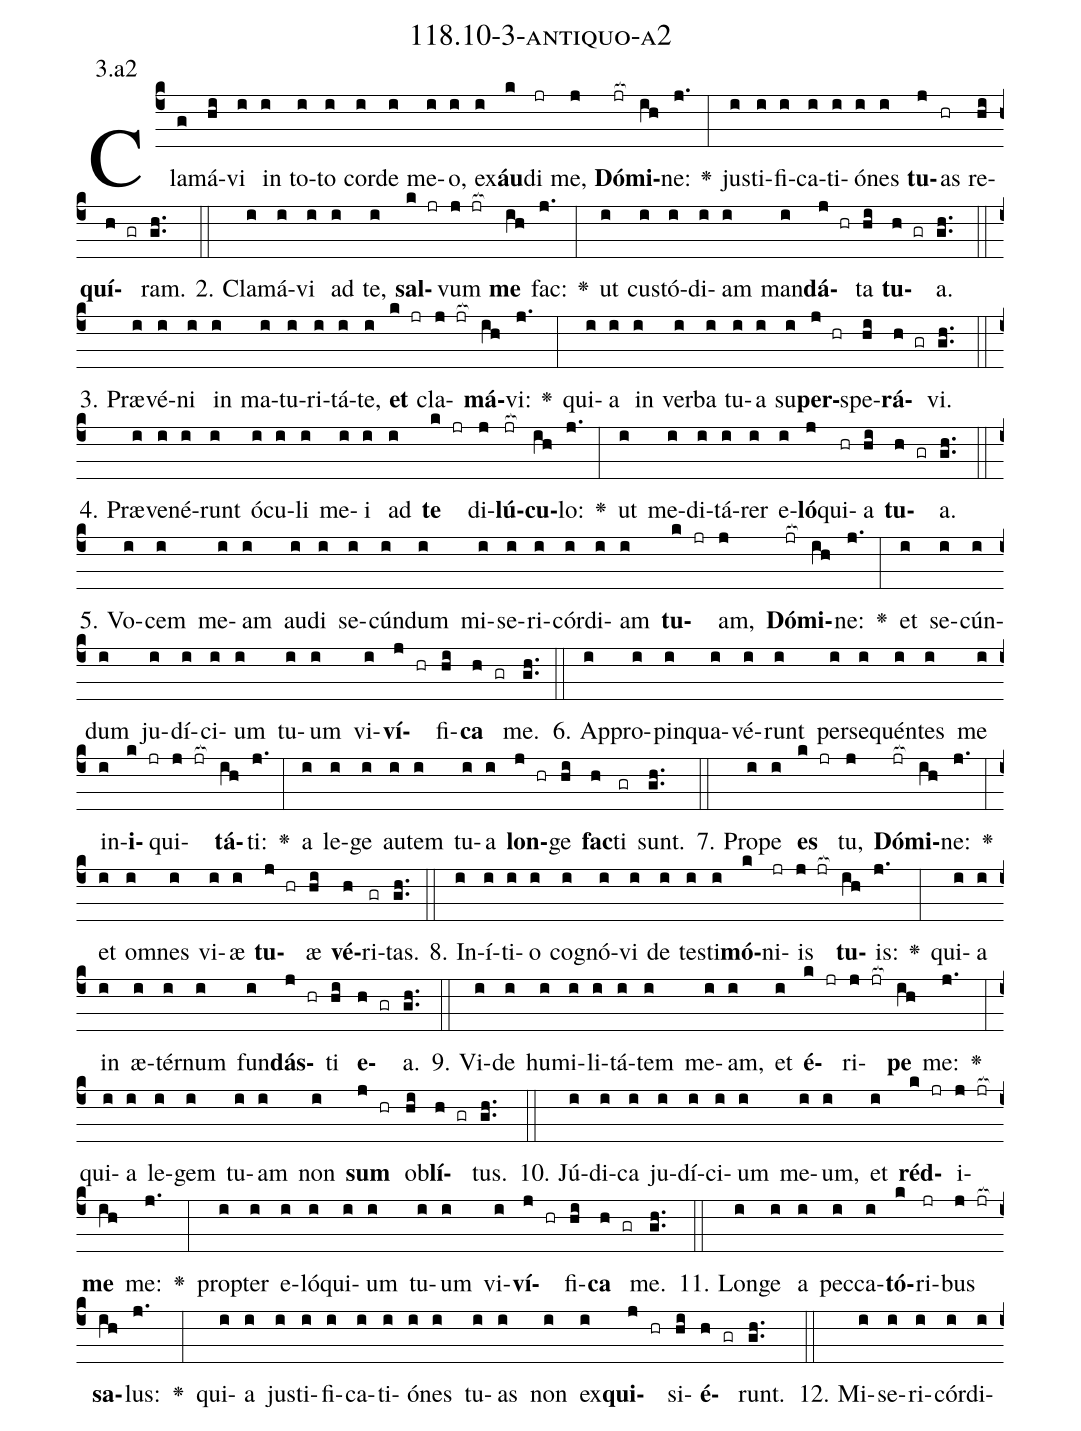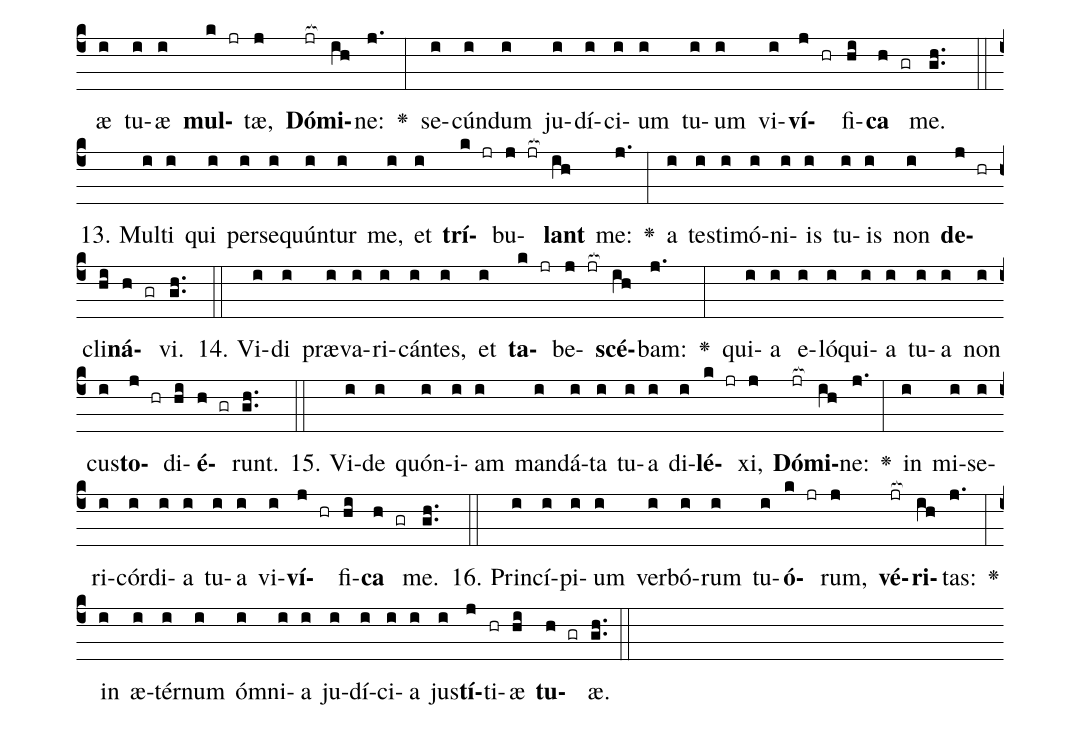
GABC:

name: 118.10-3-antiquo-a2;
annotation: 3.a2;
%%
(c4)Cla(g)má(hi)vi(i) in(i) to(i)to(i) cor(i)de(i) me(i)o,(i) ex(i)<b>áu</b>(k)di(jr) me,(j) <b>Dó</b>(jr[ocb:1{])<b>mi</b>(ih[ocb:0}])ne:(j.) <v>\greheightstar</v>(:) jus(i)ti(i)fi(i)ca(i)ti(i)ó(i)nes(i) <b>tu</b>(j)as(hr) re(hi)<b>quí</b>(h gr)ram.(gh..) (::)
2. Cla(i)má(i)vi(i) ad(i) te,(i) <b>sal</b>(k jr)vum(j jr[ocb:1{]) <b>me</b>(ih[ocb:0}]) fac:(j.) <v>\greheightstar</v>(:) ut(i) cus(i)tó(i)di(i)am(i) man(i)<b>dá</b>(j hr)ta(hi) <b>tu</b>(h gr)a.(gh..) (::)
3. Præ(i)vé(i)ni(i) in(i) ma(i)tu(i)ri(i)tá(i)te,(i) <b>et</b>(k jr) cla(j jr[ocb:1{])<b>má</b>(ih[ocb:0}])vi:(j.) <v>\greheightstar</v>(:) qui(i)a(i) in(i) ver(i)ba(i) tu(i)a(i) su(i)<b>per</b>(j hr)spe(hi)<b>rá</b>(h gr)vi.(gh..) (::)
4. Præ(i)ve(i)né(i)runt(i) ó(i)cu(i)li(i) me(i)i(i) ad(i) <b>te</b>(k jr) di(j)<b>lú</b>(jr[ocb:1{])<b>cu</b>(ih[ocb:0}])lo:(j.) <v>\greheightstar</v>(:) ut(i) me(i)di(i)tá(i)rer(i) e(i)<b>ló</b>(j)qui(hr)a(hi) <b>tu</b>(h gr)a.(gh..) (::)
5. Vo(i)cem(i) me(i)am(i) au(i)di(i) se(i)cún(i)dum(i) mi(i)se(i)ri(i)cór(i)di(i)am(i) <b>tu</b>(k jr)am,(j) <b>Dó</b>(jr[ocb:1{])<b>mi</b>(ih[ocb:0}])ne:(j.) <v>\greheightstar</v>(:) et(i) se(i)cún(i)dum(i) ju(i)dí(i)ci(i)um(i) tu(i)um(i) vi(i)<b>ví</b>(j hr)fi(hi)<b>ca</b>(h gr) me.(gh..) (::)
6. Ap(i)pro(i)pin(i)qua(i)vé(i)runt(i) per(i)se(i)quén(i)tes(i) me(i) in(i)<b>i</b>(k jr)qui(j jr[ocb:1{])<b>tá</b>(ih[ocb:0}])ti:(j.) <v>\greheightstar</v>(:) a(i) le(i)ge(i) au(i)tem(i) tu(i)a(i) <b>lon</b>(j hr)ge(hi) <b>fac</b>(h)ti(gr) sunt.(gh..) (::)
7. Pro(i)pe(i) <b>es</b>(k jr) tu,(j) <b>Dó</b>(jr[ocb:1{])<b>mi</b>(ih[ocb:0}])ne:(j.) <v>\greheightstar</v>(:) et(i) om(i)nes(i) vi(i)æ(i) <b>tu</b>(j hr)æ(hi) <b>vé</b>(h)ri(gr)tas.(gh..) (::)
8. In(i)í(i)ti(i)o(i) co(i)gnó(i)vi(i) de(i) tes(i)ti(i)<b>mó</b>(k)ni(jr)is(j jr[ocb:1{]) <b>tu</b>(ih[ocb:0}])is:(j.) <v>\greheightstar</v>(:) qui(i)a(i) in(i) æ(i)tér(i)num(i) fun(i)<b>dás</b>(j hr)ti(hi) <b>e</b>(h gr)a.(gh..) (::)
9. Vi(i)de(i) hu(i)mi(i)li(i)tá(i)tem(i) me(i)am,(i) et(i) <b>é</b>(k jr)ri(j jr[ocb:1{])<b>pe</b>(ih[ocb:0}]) me:(j.) <v>\greheightstar</v>(:) qui(i)a(i) le(i)gem(i) tu(i)am(i) non(i) <b>sum</b>(j hr) ob(hi)<b>lí</b>(h gr)tus.(gh..) (::)
10. Jú(i)di(i)ca(i) ju(i)dí(i)ci(i)um(i) me(i)um,(i) et(i) <b>réd</b>(k jr)i(j jr[ocb:1{])<b>me</b>(ih[ocb:0}]) me:(j.) <v>\greheightstar</v>(:) prop(i)ter(i) e(i)ló(i)qui(i)um(i) tu(i)um(i) vi(i)<b>ví</b>(j hr)fi(hi)<b>ca</b>(h gr) me.(gh..) (::)
11. Lon(i)ge(i) a(i) pec(i)ca(i)<b>tó</b>(k)ri(jr)bus(j jr[ocb:1{]) <b>sa</b>(ih[ocb:0}])lus:(j.) <v>\greheightstar</v>(:) qui(i)a(i) jus(i)ti(i)fi(i)ca(i)ti(i)ó(i)nes(i) tu(i)as(i) non(i) ex(i)<b>qui</b>(j hr)si(hi)<b>é</b>(h gr)runt.(gh..) (::)
12. Mi(i)se(i)ri(i)cór(i)di(i)æ(i) tu(i)æ(i) <b>mul</b>(k jr)tæ,(j) <b>Dó</b>(jr[ocb:1{])<b>mi</b>(ih[ocb:0}])ne:(j.) <v>\greheightstar</v>(:) se(i)cún(i)dum(i) ju(i)dí(i)ci(i)um(i) tu(i)um(i) vi(i)<b>ví</b>(j hr)fi(hi)<b>ca</b>(h gr) me.(gh..) (::)
13. Mul(i)ti(i) qui(i) per(i)se(i)quún(i)tur(i) me,(i) et(i) <b>trí</b>(k jr)bu(j jr[ocb:1{])<b>lant</b>(ih[ocb:0}]) me:(j.) <v>\greheightstar</v>(:) a(i) tes(i)ti(i)mó(i)ni(i)is(i) tu(i)is(i) non(i) <b>de</b>(j hr)cli(hi)<b>ná</b>(h gr)vi.(gh..) (::)
14. Vi(i)di(i) præ(i)va(i)ri(i)cán(i)tes,(i) et(i) <b>ta</b>(k jr)be(j jr[ocb:1{])<b>scé</b>(ih[ocb:0}])bam:(j.) <v>\greheightstar</v>(:) qui(i)a(i) e(i)ló(i)qui(i)a(i) tu(i)a(i) non(i) cus(i)<b>to</b>(j hr)di(hi)<b>é</b>(h gr)runt.(gh..) (::)
15. Vi(i)de(i) quón(i)i(i)am(i) man(i)dá(i)ta(i) tu(i)a(i) di(i)<b>lé</b>(k jr)xi,(j) <b>Dó</b>(jr[ocb:1{])<b>mi</b>(ih[ocb:0}])ne:(j.) <v>\greheightstar</v>(:) in(i) mi(i)se(i)ri(i)cór(i)di(i)a(i) tu(i)a(i) vi(i)<b>ví</b>(j hr)fi(hi)<b>ca</b>(h gr) me.(gh..) (::)
16. Prin(i)cí(i)pi(i)um(i) ver(i)bó(i)rum(i) tu(i)<b>ó</b>(k jr)rum,(j) <b>vé</b>(jr[ocb:1{])<b>ri</b>(ih[ocb:0}])tas:(j.) <v>\greheightstar</v>(:) in(i) æ(i)tér(i)num(i) óm(i)ni(i)a(i) ju(i)dí(i)ci(i)a(i) jus(i)<b>tí</b>(j)ti(hr)æ(hi) <b>tu</b>(h gr)æ.(gh..) (::)
